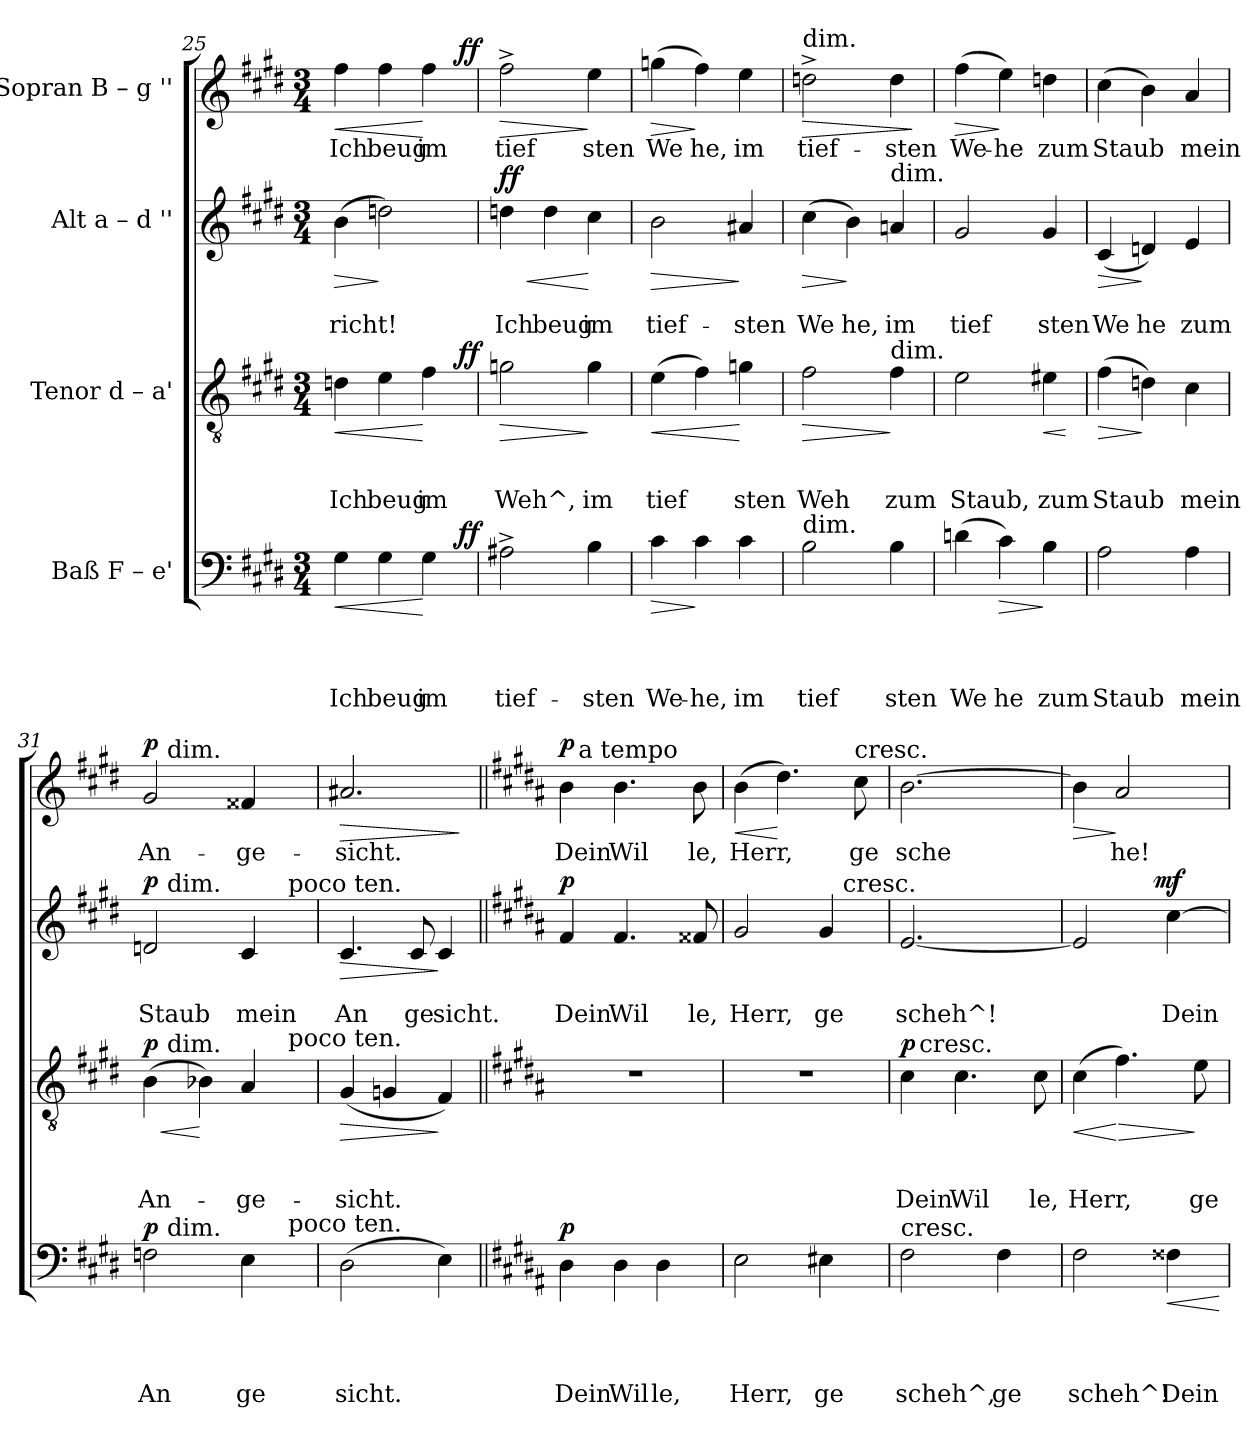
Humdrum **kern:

**kern	**text	**text	**text	**text	**dynam	**kern	**text	**text	**text	**dynam	**kern	**text	**text	**dynam	**kern	**text	**dynam
*part4	*part4	*part4	*part4	*part4	*part4	*part3	*part3	*part3	*part3	*part3	*part2	*part2	*part2	*part2	*part1	*part1	*part1
*staff4	*staff4	*staff4	*staff4	*staff4	*staff4	*staff3	*staff3	*staff3	*staff3	*staff3	*staff2	*staff2	*staff2	*staff2	*staff1	*staff1	*staff1
*I"Baß F – e'	*	*	*	*	*	*I"Tenor d – a'	*	*	*	*	*I"Alt a – d ''	*	*	*	*I"Sopran B – g ''	*	*
*clefF4	*	*	*	*	*	*clefGv2	*	*	*	*	*clefG2	*	*	*	*clefG2	*	*
*k[f#c#g#d#]	*	*	*	*	*	*k[f#c#g#d#]	*	*	*	*	*k[f#c#g#d#]	*	*	*	*k[f#c#g#d#]	*	*
*E:	*	*	*	*	*	*E:	*	*	*	*	*E:	*	*	*	*E:	*	*
*M3/4	*	*	*	*	*	*M3/4	*	*	*	*	*M3/4	*	*	*	*M3/4	*	*
=25	=25	=25	=25	=25	=25	=25	=25	=25	=25	=25	=25	=25	=25	=25	=25	=25	=25
!	!	!	!	!LO:LY:b	!LO:HP:b	!	!	!	!LO:LY:b	!LO:HP:b	!	!	!LO:LY:b	!LO:HP:b	!	!LO:LY:b	!LO:HP:b
*^	*	*	*	*	*	*^	*	*	*	*	*	*	*	*	*^	*	*
4G#\	2ryy	.	.	.	Ich	<	4dn\	2ryy	.	.	Ich	<	(>4b\	.	-richt!	>	4ff#\	2ryy	Ich	<
!	!	!	!	!	!LO:LY:b	!	!	!	!	!	!LO:LY:b	!	!	!	!	!	!	!	!LO:LY:b	!
4G#\	.	.	.	.	beug	.	4e\	.	.	.	beug	.	2ddn\)	.	.	]	4ff#\	.	beug	.
!	!	!	!	!	!LO:LY:b	!	!	!	!	!	!LO:LY:b	!	!	!	!	!	!	!	!LO:LY:b	!
4G#\	8.ryy	.	.	.	im	[	4f#\	8.ryy	.	.	im	[	.	.	.	.	4ff#\	8.ryy	im	[
!	!	!	!	!	!	!LO:DY:a	!	!	!	!	!	!LO:DY:a	!	!	!	!	!	!	!	!LO:DY:a
.	16ryy	.	.	.	.	ff	.	16ryy	.	.	.	ff	.	.	.	.	.	16ryy	.	ff
=26	=26	=26	=26	=26	=26	=26	=26	=26	=26	=26	=26	=26	=26	=26	=26	=26	=26	=26	=26	=26
!	!	!	!	!	!LO:LY:b	!	!	!	!	!	!LO:LY:b	!LO:HP:b	!	!	!LO:LY:b	!LO:HP:b	!	!	!LO:LY:b	!LO:HP:b
!	!	!	!	!	!	!	!	!	!	!	!	!	!	!	!	!LO:DY:n=1:a	!	!	!	!
*v	*v	*	*	*	*	*	*	*	*	*	*	*	*	*	*	*	*v	*v	*	*
*	*	*	*	*	*	*v	*v	*	*	*	*	*	*	*	*	*	*	*
2A#X^>\	.	.	.	tief-	.	2gn\	.	.	Weh^,	>	4ddn\	.	Ich	< ff	2ff#^>\	tief	>
!	!	!	!	!	!	!	!	!	!	!	!	!	!LO:LY:b	!	!	!	!
.	.	.	.	.	.	.	.	.	.	.	4dd\	.	beug	.	.	.	.
!	!	!	!	!LO:LY:b	!	!	!	!	!LO:LY:b	!	!	!	!LO:LY:b	!	!	!LO:LY:b	!
4B\	.	.	.	-sten	.	4g\	.	.	im	]	4cc#\	.	im	[	4ee\	sten	]
=27	=27	=27	=27	=27	=27	=27	=27	=27	=27	=27	=27	=27	=27	=27	=27	=27	=27
!	!	!	!	!LO:LY:b	!LO:HP:b	!	!	!	!LO:LY:b	!LO:HP:b	!	!	!LO:LY:b	!LO:HP:b	!	!LO:LY:b	!LO:HP:b
4c#\	.	.	.	We-	>	(>4e\	.	.	tief	<	2b\	.	tief-	>	(>4ggn\	We	>
!	!	!	!	!LO:LY:b	!	!	!	!	!	!	!	!	!	!	!	!LO:LY:b	!
4c#\	.	.	.	-he,	]	4f#\)	.	.	.	.	.	.	.	.	4ff#\)	he,	]
!	!	!	!	!LO:LY:b	!	!	!	!	!LO:LY:b	!	!	!	!LO:LY:b	!	!	!LO:LY:b	!
4c#\	.	.	.	im	.	4gn\	.	.	sten	[	4a#X/	.	-sten	]	4ee\	im	.
!!LO:PB:g=z
=28	=28	=28	=28	=28	=28	=28	=28	=28	=28	=28	=28	=28	=28	=28	=28	=28	=28
!	!	!	!	!	!	!	!	!	!	!	!	!	!	!	!LO:TX:a:t=dim.	!	!
!LO:TX:a:t=dim.	!	!	!	!	!	!	!	!	!	!	!	!	!	!	!	!	!
!	!	!	!	!LO:LY:b	!	!	!	!	!LO:LY:b	!LO:HP:b	!	!	!LO:LY:b	!LO:HP:b	!	!LO:LY:b	!LO:HP:b
2B\	.	.	.	tief	.	2f#\	.	.	Weh	>	(>4cc#\	.	We	>	2ddn^>\	tief-	>
!	!	!	!	!	!	!	!	!	!	!	!	!	!LO:LY:b	!	!	!	!
.	.	.	.	.	.	.	.	.	.	.	4b\)	.	he,	]	.	.	.
!	!	!	!	!	!	!	!	!	!	!	!LO:TX:a:t=dim.	!	!	!	!	!	!
!	!	!	!	!	!	!LO:TX:a:t=dim.	!	!	!	!	!	!	!	!	!	!	!
!	!	!	!	!LO:LY:b	!	!	!	!	!LO:LY:b	!	!	!	!LO:LY:b	!	!	!LO:LY:b	!
4B\	.	.	.	sten	.	4f#\	.	.	zum	]	4an/	.	im	.	4dd\	-sten	.
.	.	.	.	.	.	.	.	.	.	.	.	.	.	.	.	.	]
=29	=29	=29	=29	=29	=29	=29	=29	=29	=29	=29	=29	=29	=29	=29	=29	=29	=29
!	!	!	!	!LO:LY:b	!	!	!	!	!LO:LY:b	!	!	!	!LO:LY:b	!	!	!LO:LY:b	!LO:HP:b
(>4dn\	.	.	.	We	.	2e\	.	.	Staub,	.	2g#/	.	tief	.	(>4ff#\	We-	>
!	!	!	!	!LO:LY:b	!LO:HP:b	!	!	!	!	!	!	!	!	!	!	!LO:LY:b	!
4c#\)	.	.	.	he	>	.	.	.	.	.	.	.	.	.	4ee\)	-he	]
!	!	!	!	!LO:LY:b	!	!	!	!	!LO:LY:b	!LO:HP:b	!	!	!LO:LY:b	!	!	!LO:LY:b	!
4B\	.	.	.	zum	]	4e#X\	.	.	zum	<	4g#/	.	sten	.	4ddn\	zum	.
.	.	.	.	.	.	.	.	.	.	[	.	.	.	.	.	.	.
=30	=30	=30	=30	=30	=30	=30	=30	=30	=30	=30	=30	=30	=30	=30	=30	=30	=30
!	!	!	!	!LO:LY:b	!	!	!	!	!LO:LY:b	!LO:HP:b	!	!	!LO:LY:b	!LO:HP:b	!	!LO:LY:b	!
2A\	.	.	.	Staub	.	(>4f#\	.	.	Staub	>	(<4c#/	.	We	>	(>4cc#\	Staub	.
!	!	!	!	!	!	!	!	!	!	!	!	!	!LO:LY:b	!	!	!	!
.	.	.	.	.	.	4dn\)	.	.	.	]	4dn/)	.	he	]	4b\)	.	.
!	!	!	!	!LO:LY:b	!	!	!	!	!LO:LY:b	!	!	!	!LO:LY:b	!	!	!LO:LY:b	!
4A\	.	.	.	mein	.	4c#\	.	.	mein	.	4e/	.	zum	.	4a/	mein	.
=31	=31	=31	=31	=31	=31	=31	=31	=31	=31	=31	=31	=31	=31	=31	=31	=31	=31
!	!	!	!	!LO:LY:b	!LO:DY:a	!	!	!	!LO:LY:b	!LO:HP:b	!	!	!LO:LY:b	!	!	!LO:LY:b	!
!	!	!	!	!	!	!	!	!	!	!LO:DY:n=1:a	!	!	!	!LO:DY:a	!	!	!LO:DY:a
*^	*	*	*	*	*	*^	*	*	*	*	*^	*	*	*	*^	*	*
*	*^	*	*	*	*	*	*	*^	*	*	*	*	*	*^	*	*	*	*	*	*	*
2Fn\	16.ryy	2ryy	.	.	.	An	p	(>4B\	16.ryy	2ryy	.	.	An-	< p	2dn/	16.ryy	2ryy	.	Staub	p	2g#/	16.ryy	An-	p
!	!	!	!	!	!	!	!	!	!	!	!	!	!	!	!	!	!	!	!	!	!	!LO:TX:a:t=dim.	!	!
!	!	!	!	!	!	!	!	!	!	!	!	!	!	!	!	!LO:TX:a:t=dim.	!	!	!	!	!	!	!	!
!	!	!	!	!	!	!	!	!	!LO:TX:a:t=dim.	!	!	!	!	!	!	!	!	!	!	!	!	!	!	!
!	!LO:TX:a:t=dim.	!	!	!	!	!	!	!	!	!	!	!	!	!	!	!	!	!	!	!	!	!	!	!
.	2ryy	.	.	.	.	.	.	.	2ryy	.	.	.	.	.	.	2ryy	.	.	.	.	.	2ryy	.	.
.	.	.	.	.	.	.	.	4B-X\)	.	.	.	.	.	[	.	.	.	.	.	.	.	.	.	.
!	!	!	!	!	!	!LO:LY:b	!	!	!	!	!	!	!LO:LY:b	!	!	!	!	!	!LO:LY:b	!	!	!	!LO:LY:b	!
4E\	.	8ryy	.	.	.	ge	.	4A/	.	8ryy	.	.	-ge-	.	4c#/	.	8ryy	.	mein	.	4f##X/	.	-ge-	.
.	8ryy	.	.	.	.	.	.	.	8ryy	.	.	.	.	.	.	8ryy	.	.	.	.	.	8ryy	.	.
.	.	32ryy	.	.	.	.	.	.	.	32ryy	.	.	.	.	.	.	32ryy	.	.	.	.	.	.	.
!	!	!	!	!	!	!	!	!	!	!	!	!	!	!	!	!	!LO:TX:a:t=poco ten.	!	!	!	!	!	!	!
!	!	!	!	!	!	!	!	!	!	!LO:TX:a:t=poco ten.	!	!	!	!	!	!	!	!	!	!	!	!	!	!
!	!	!LO:TX:a:t=poco ten.	!	!	!	!	!	!	!	!	!	!	!	!	!	!	!	!	!	!	!	!	!	!
.	.	16.ryy	.	.	.	.	.	.	.	16.ryy	.	.	.	.	.	.	16.ryy	.	.	.	.	.	.	.
.	32ryy	.	.	.	.	.	.	.	32ryy	.	.	.	.	.	.	32ryy	.	.	.	.	.	32ryy	.	.
=32	=32	=32	=32	=32	=32	=32	=32	=32	=32	=32	=32	=32	=32	=32	=32	=32	=32	=32	=32	=32	=32	=32	=32	=32
!	!	!	!	!	!	!LO:LY:b	!	!	!	!	!	!	!LO:LY:b	!LO:HP:b	!	!	!	!	!LO:LY:b	!LO:HP:b	!	!	!LO:LY:b	!LO:HP:b
*v	*v	*v	*	*	*	*	*	*	*	*	*	*	*	*	*v	*v	*v	*	*	*	*v	*v	*	*
*	*	*	*	*	*	*v	*v	*v	*	*	*	*	*	*	*	*	*	*	*
(>2D#\	.	.	.	sicht.	.	(<4G#/	.	.	-sicht.	>	4.c#/	.	An	>	2.a#X/	-sicht.	>
.	.	.	.	.	.	4Gn/	.	.	.	.	.	.	.	.	.	.	.
!	!	!	!	!	!	!	!	!	!	!	!	!	!LO:LY:b	!	!	!	!
.	.	.	.	.	.	.	.	.	.	.	8c#/	.	ge	.	.	.	.
!	!	!	!	!	!	!	!	!	!	!	!	!	!LO:LY:b	!	!	!	!
4E\)	.	.	.	.	.	4F#/)	.	.	.	]	4c#/	.	sicht.	]	.	.	.
.	.	.	.	.	.	.	.	.	.	.	.	.	.	.	.	.	]
!!LO:LB:g=z
=33||	=33||	=33||	=33||	=33||	=33||	=33||	=33||	=33||	=33||	=33||	=33||	=33||	=33||	=33||	=33||	=33||	=33||
*k[f#c#g#d#a#]	*	*	*	*	*	*k[f#c#g#d#a#]	*	*	*	*	*k[f#c#g#d#a#]	*	*	*	*k[f#c#g#d#a#]	*	*
*B:	*	*	*	*	*	*B:	*	*	*	*	*B:	*	*	*	*B:	*	*
!	!	!	!	!LO:LY:b	!LO:DY:a	!	!	!	!	!	!	!	!LO:LY:b	!LO:DY:a	!	!LO:LY:b	!LO:DY:a
*	*	*	*	*	*	*	*	*	*	*	*	*	*	*	*^	*	*
4D#\	.	.	.	Dein	p	2.r	.	.	.	.	4f#/	.	Dein	p	4b\	16ryy	Dein	p
!	!	!	!	!	!	!	!	!	!	!	!	!	!	!	!	!LO:TX:a:t=a tempo	!	!
.	.	.	.	.	.	.	.	.	.	.	.	.	.	.	.	2ryy	.	.
!	!	!	!	!LO:LY:b	!	!	!	!	!	!	!	!	!LO:LY:b	!	!	!	!LO:LY:b	!
4D#\	.	.	.	Wil	.	.	.	.	.	.	4.f#/	.	Wil	.	4.b\	.	Wil	.
!	!	!	!	!LO:LY:b	!	!	!	!	!	!	!	!	!	!	!	!	!	!
4D#\	.	.	.	le,	.	.	.	.	.	.	.	.	.	.	.	.	.	.
.	.	.	.	.	.	.	.	.	.	.	.	.	.	.	.	8.ryy	.	.
!	!	!	!	!	!	!	!	!	!	!	!	!	!LO:LY:b	!	!	!	!LO:LY:b	!
.	.	.	.	.	.	.	.	.	.	.	8f##X/	.	le,	.	8b\	.	le,	.
=34	=34	=34	=34	=34	=34	=34	=34	=34	=34	=34	=34	=34	=34	=34	=34	=34	=34	=34
!	!	!	!	!LO:LY:b	!	!	!	!	!	!	!	!	!LO:LY:b	!	!	!	!LO:LY:b	!LO:HP:b
*	*	*	*	*	*	*	*	*	*	*	*^	*	*	*	*v	*v	*	*
2E\	.	.	.	Herr,	.	2.r	.	.	.	.	2g#/	2ryy	.	Herr,	.	(>4b\	Herr,	<
.	.	.	.	.	.	.	.	.	.	.	.	.	.	.	.	4.dd#\)	.	[
!	!	!	!	!LO:LY:b	!	!	!	!	!	!	!	!	!	!LO:LY:b	!	!	!	!
4E#X\	.	.	.	ge	.	.	.	.	.	.	4g#/	16.ryy	.	ge	.	.	.	.
!	!	!	!	!	!	!	!	!	!	!	!	!LO:TX:a:t=cresc.	!	!	!	!	!	!
.	.	.	.	.	.	.	.	.	.	.	.	8ryy	.	.	.	.	.	.
!	!	!	!	!	!	!	!	!	!	!	!	!	!	!	!	!LO:TX:a:t=cresc.	!	!
!	!	!	!	!	!	!	!	!	!	!	!	!	!	!	!	!	!LO:LY:b	!
.	.	.	.	.	.	.	.	.	.	.	.	.	.	.	.	8cc#\	ge	.
.	.	.	.	.	.	.	.	.	.	.	.	32ryy	.	.	.	.	.	.
=35	=35	=35	=35	=35	=35	=35	=35	=35	=35	=35	=35	=35	=35	=35	=35	=35	=35	=35
!LO:TX:a:t=cresc.	!	!	!	!	!	!	!	!	!	!	!	!	!	!	!	!	!	!
!	!	!	!	!LO:LY:b	!	!	!	!	!LO:LY:b	!LO:DY:a	!	!	!	!LO:LY:b	!	!	!LO:LY:b	!
*	*	*	*	*	*	*^	*	*	*	*	*v	*v	*	*	*	*	*	*
2F#\	.	.	.	scheh^,	.	4c#\	16ryy	.	.	Dein	p	[<2.e/	.	scheh^!	.	[>2.b\	sche	.
!	!	!	!	!	!	!	!LO:TX:a:t=cresc.	!	!	!	!	!	!	!	!	!	!	!
.	.	.	.	.	.	.	2ryy	.	.	.	.	.	.	.	.	.	.	.
!	!	!	!	!	!	!	!	!	!	!LO:LY:b	!	!	!	!	!	!	!	!
.	.	.	.	.	.	4.c#\	.	.	.	Wil	.	.	.	.	.	.	.	.
!	!	!	!	!LO:LY:b	!	!	!	!	!	!	!	!	!	!	!	!	!	!
4F#\	.	.	.	ge	.	.	.	.	.	.	.	.	.	.	.	.	.	.
.	.	.	.	.	.	.	8.ryy	.	.	.	.	.	.	.	.	.	.	.
!	!	!	!	!	!	!	!	!	!	!LO:LY:b	!	!	!	!	!	!	!	!
.	.	.	.	.	.	8c#\	.	.	.	le,	.	.	.	.	.	.	.	.
=36	=36	=36	=36	=36	=36	=36	=36	=36	=36	=36	=36	=36	=36	=36	=36	=36	=36	=36
!	!	!	!	!LO:LY:b	!	!	!	!	!	!LO:LY:b	!LO:HP:b	!	!	!	!	!	!	!LO:HP:b
*	*	*	*	*	*	*v	*v	*	*	*	*	*^	*	*	*	*	*	*
2F#\	.	.	.	scheh^!	.	(>4c#\	.	.	Herr,	<	2e/]	4...ryy	.	.	.	4b\]	.	>
!	!	!	!	!	!	!	!	!	!	!LO:HP:n=1:b	!	!	!	!	!	!	!LO:LY:b	!
.	.	.	.	.	.	4.f#\)	.	.	.	[ >	.	.	.	.	.	2a#/	he!	]
!	!	!	!	!	!	!	!	!	!	!	!	!	!	!	!LO:DY:a	!	!	!
.	.	.	.	.	.	.	.	.	.	.	.	4ryy	.	.	mf	.	.	.
!	!	!	!	!LO:LY:b	!LO:HP:b	!	!	!	!	!	!	!	!	!LO:LY:b	!	!	!	!
4F##X\	.	.	.	Dein	<	.	.	.	.	.	[>4cc#\	.	.	Dein	.	.	.	.
!	!	!	!	!	!	!	!	!	!LO:LY:b	!	!	!	!	!	!	!	!	!
.	.	.	.	.	.	8e\	.	.	ge	]	.	.	.	.	.	.	.	.
.	.	.	.	.	.	.	.	.	.	.	.	32ryy	.	.	.	.	.	.
.	.	.	.	.	[	.	.	.	.	.	.	.	.	.	.	.	.	.
*	*	*	*	*	*	*	*	*	*	*	*v	*v	*	*	*	*	*	*
=	=	=	=	=	=	=	=	=	=	=	=	=	=	=	=	=	=
*-	*-	*-	*-	*-	*-	*-	*-	*-	*-	*-	*-	*-	*-	*-	*-	*-	*-
